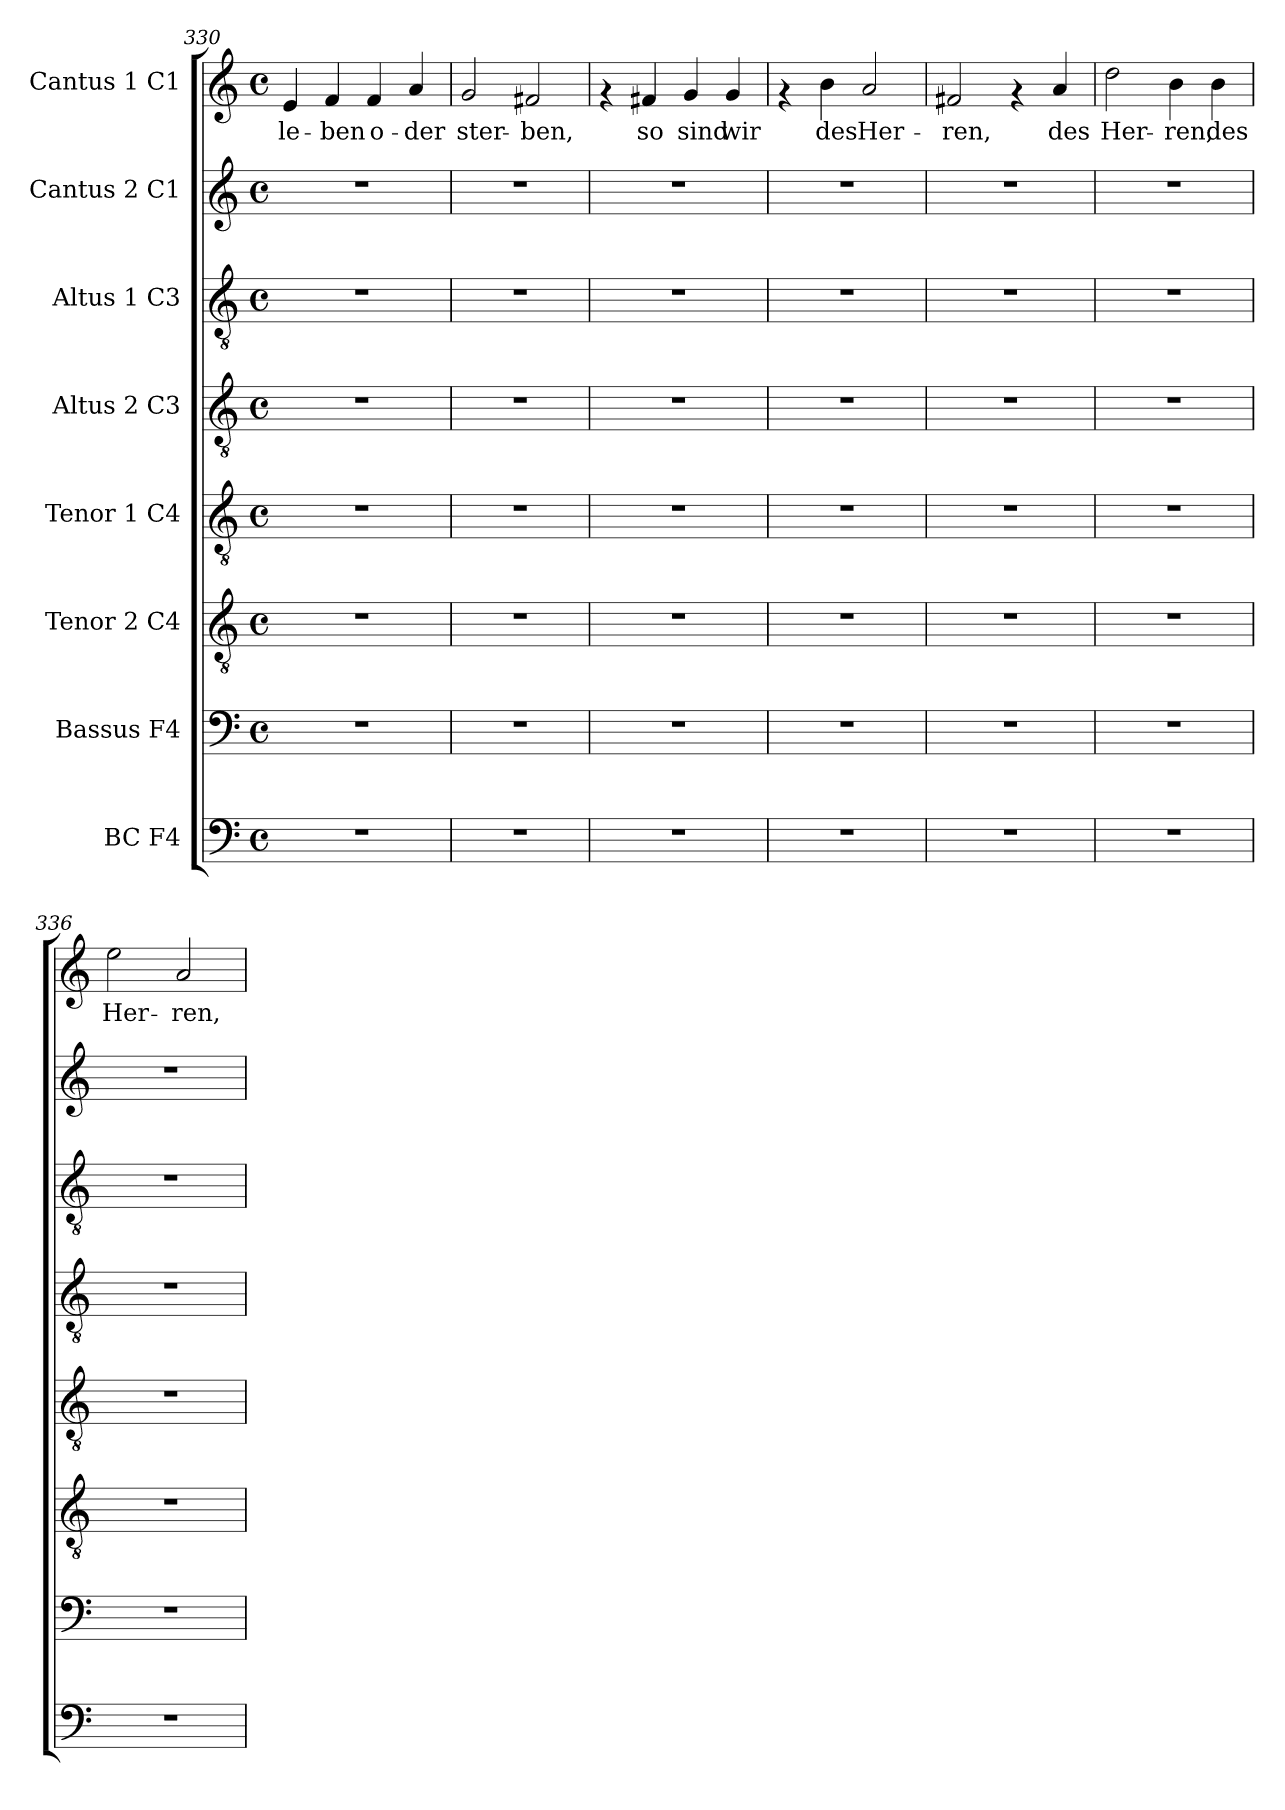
**kern	**kern	**kern	**kern	**kern	**kern	**kern	**kern	**text
*part8	*part7	*part6	*part5	*part4	*part3	*part2	*part1	*part1
*staff8	*staff7	*staff6	*staff5	*staff4	*staff3	*staff2	*staff1	*staff1
*I"BC  F4	*I"Bassus  F4	*I"Tenor 2  C4	*I"Tenor 1  C4	*I"Altus 2  C3	*I"Altus 1  C3	*I"Cantus 2  C1	*I"Cantus 1  C1	*
*clefF4	*clefF4	*clefGv2	*clefGv2	*clefGv2	*clefGv2	*clefG2	*clefG2	*
*k[]	*k[]	*k[]	*k[]	*k[]	*k[]	*k[]	*k[]	*
*C:	*C:	*C:	*C:	*C:	*C:	*C:	*C:	*
*M4/4	*M4/4	*M4/4	*M4/4	*M4/4	*M4/4	*M4/4	*M4/4	*
*met(c)	*met(c)	*met(c)	*met(c)	*met(c)	*met(c)	*met(c)	*met(c)	*
=330	=330	=330	=330	=330	=330	=330	=330	=330
!	!	!	!	!	!	!	!	!LO:LY:b:cj
1r	1r	1r	1r	1r	1r	1r	4e/	le-
!	!	!	!	!	!	!	!	!LO:LY:b:cj
.	.	.	.	.	.	.	4f/	-ben
!	!	!	!	!	!	!	!	!LO:LY:b:cj
.	.	.	.	.	.	.	4f/	o-
!	!	!	!	!	!	!	!	!LO:LY:b:cj
.	.	.	.	.	.	.	4a/	-der
=331	=331	=331	=331	=331	=331	=331	=331	=331
!	!	!	!	!	!	!	!	!LO:LY:b:cj
1r	1r	1r	1r	1r	1r	1r	2g/	ster-
!	!	!	!	!	!	!	!	!LO:LY:b:cj
.	.	.	.	.	.	.	2f#X/	-ben,
=332	=332	=332	=332	=332	=332	=332	=332	=332
1r	1r	1r	1r	1r	1r	1r	4rf	.
!	!	!	!	!	!	!	!	!LO:LY:b:cj
.	.	.	.	.	.	.	4f#X/	so
!	!	!	!	!	!	!	!	!LO:LY:b:cj
.	.	.	.	.	.	.	4g/	sind
!	!	!	!	!	!	!	!	!LO:LY:b:cj
.	.	.	.	.	.	.	4g/	wir
=333	=333	=333	=333	=333	=333	=333	=333	=333
1r	1r	1r	1r	1r	1r	1r	4rf	.
!	!	!	!	!	!	!	!	!LO:LY:b:cj
.	.	.	.	.	.	.	4b\	des
!	!	!	!	!	!	!	!	!LO:LY:b:cj
.	.	.	.	.	.	.	2a/	Her-
=334	=334	=334	=334	=334	=334	=334	=334	=334
!	!	!	!	!	!	!	!	!LO:LY:b:cj
1r	1r	1r	1r	1r	1r	1r	2f#X/	-ren,
.	.	.	.	.	.	.	4rf	.
!	!	!	!	!	!	!	!	!LO:LY:b:cj
.	.	.	.	.	.	.	4a/	des
!!LO:LB:g=z
=335	=335	=335	=335	=335	=335	=335	=335	=335
!	!	!	!	!	!	!	!	!LO:LY:b:cj
1r	1r	1r	1r	1r	1r	1r	2dd\	Her-
!	!	!	!	!	!	!	!	!LO:LY:b:cj
.	.	.	.	.	.	.	4b\	-ren,
!	!	!	!	!	!	!	!	!LO:LY:b:cj
.	.	.	.	.	.	.	4b\	des
=336	=336	=336	=336	=336	=336	=336	=336	=336
!	!	!	!	!	!	!	!	!LO:LY:b:cj
1r	1r	1r	1r	1r	1r	1r	2ee\	Her-
!	!	!	!	!	!	!	!	!LO:LY:b:cj
.	.	.	.	.	.	.	2a/	-ren,
=	=	=	=	=	=	=	=	=
*-	*-	*-	*-	*-	*-	*-	*-	*-
